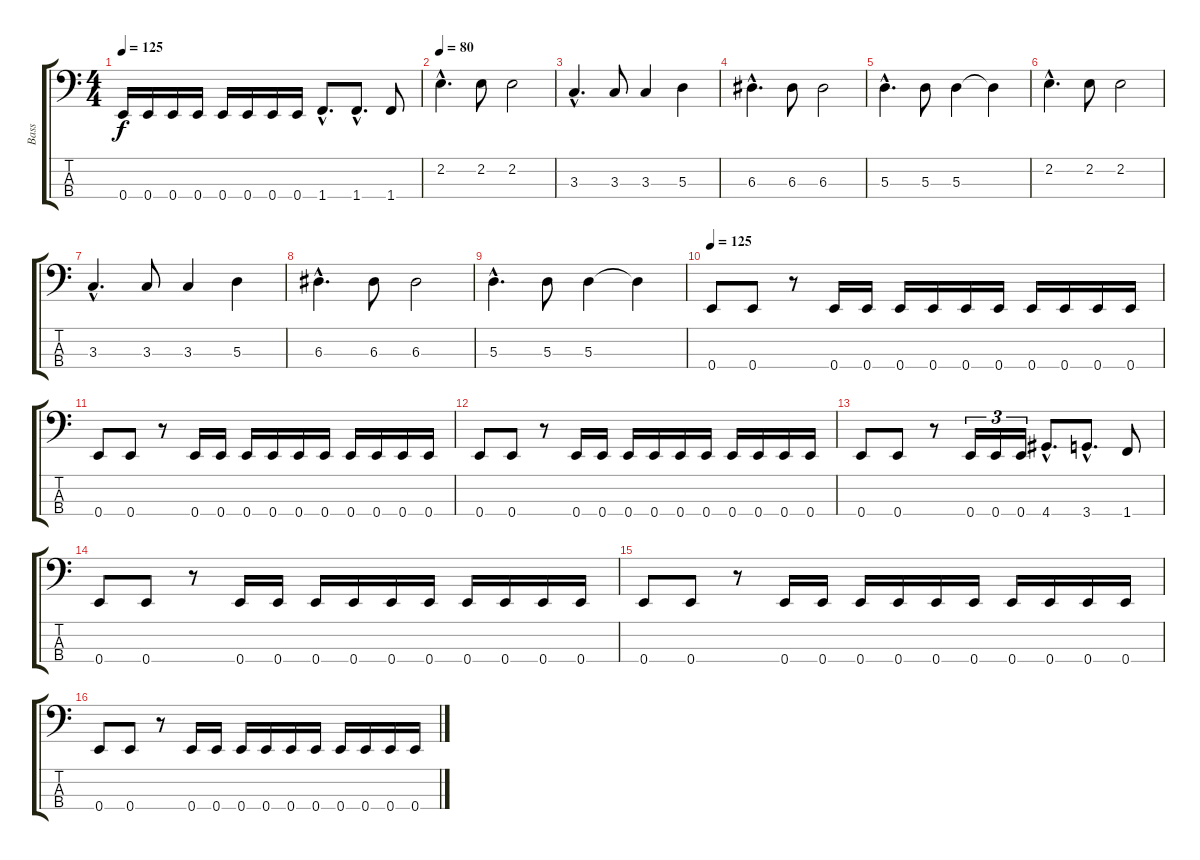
\track ("Bass" "Bass") {instrument electricbassfinger}
\staff {score tabs}
\tuning (G2 D2 A1 E1) {hide}
\ts (4 4)
\tempo 125
\clef f4
\ks c
0.4.16{dy f} 0.4.16 0.4.16 0.4.16 0.4.16 0.4.16 0.4.16 0.4.16 1.4{hac}.8{d} 1.4{hac}.8{d} 1.4.8 |
\tempo 80
2.2{hac}.4{d} 2.2.8 2.2.2 |
3.3{hac}.4{d} 3.3.8 3.3.4 5.3.4 |
6.3{hac}.4{d} 6.3.8 6.3.2 |
5.3{hac}.4{d} 5.3.8 5.3.4 5.3{t}.4 |
2.2{hac}.4{d} 2.2.8 2.2.2 |
3.3{hac}.4{d} 3.3.8 3.3.4 5.3.4 |
6.3{hac}.4{d} 6.3.8 6.3.2 |
5.3{hac}.4{d} 5.3.8 5.3.4 5.3{t}.4 |
\tempo 125
0.4.8 0.4.8 r.8 0.4.16 0.4.16 0.4.16 0.4.16 0.4.16 0.4.16 0.4.16 0.4.16 0.4.16 0.4.16 |
0.4.8 0.4.8 r.8 0.4.16 0.4.16 0.4.16 0.4.16 0.4.16 0.4.16 0.4.16 0.4.16 0.4.16 0.4.16 |
0.4.8 0.4.8 r.8 0.4.16 0.4.16 0.4.16 0.4.16 0.4.16 0.4.16 0.4.16 0.4.16 0.4.16 0.4.16 |
0.4.8 0.4.8 r.8 0.4.16{tu (3 2)} 0.4.16{tu (3 2)} 0.4.16{tu (3 2)} 4.4{hac}.8{d} 3.4{hac}.8{d} 1.4.8 |
0.4.8 0.4.8 r.8 0.4.16 0.4.16 0.4.16 0.4.16 0.4.16 0.4.16 0.4.16 0.4.16 0.4.16 0.4.16 |
0.4.8 0.4.8 r.8 0.4.16 0.4.16 0.4.16 0.4.16 0.4.16 0.4.16 0.4.16 0.4.16 0.4.16 0.4.16 |
0.4.8 0.4.8 r.8 0.4.16 0.4.16 0.4.16 0.4.16 0.4.16 0.4.16 0.4.16 0.4.16 0.4.16 0.4.16
